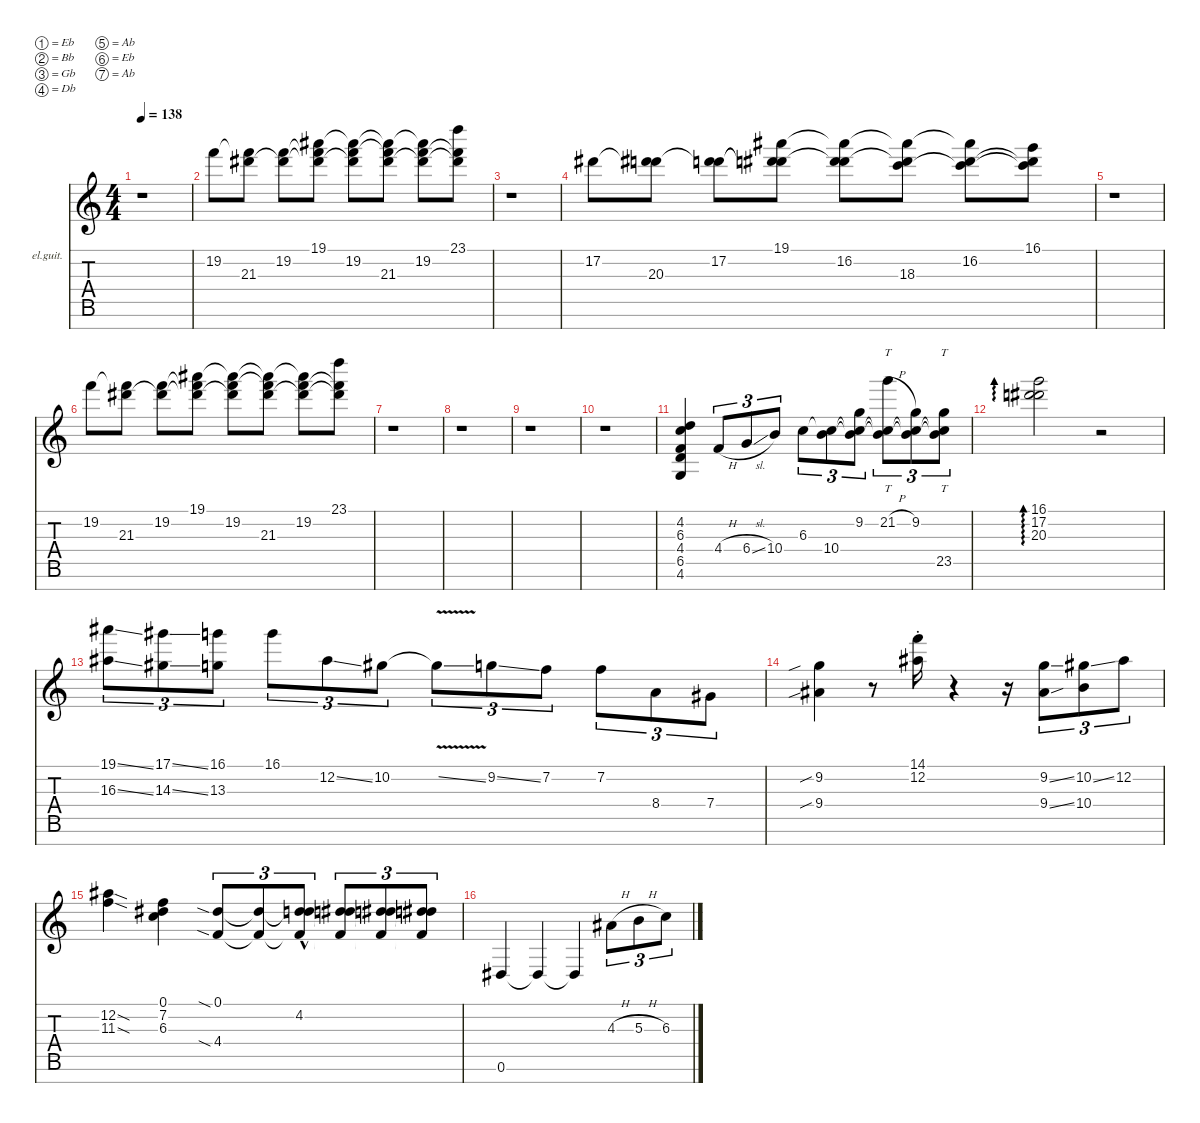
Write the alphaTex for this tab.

\defaultSystemsLayout 4
\hideDynamics
\bracketExtendMode nobrackets
\firstSystemTrackNameOrientation horizontal
\otherSystemsTrackNameOrientation horizontal
\track ("Clean Guitar" "el.guit.") {instrument electricguitarjazz}
\staff {score tabs}
\tuning (Eb4 Bb3 Gb3 Db3 Ab2 Eb2 Ab1)
\ts (4 4)
\tempo 138
\clef g2
\ks c
r.1{dy mf instrument electricguitarjazz} |
19.2.8 (21.3 19.2{t}).8 (19.2 21.3{t}).8 (19.1 21.3{t} 19.2{t}).8 (19.2 21.3{t} 19.1{t}).8 (21.3 19.2{t} 19.1{t}).8 (19.2 19.1{t} 21.3{t}).8 (23.1 21.3{t} 19.2{t}).8 |
r.1 |
17.2.8 (20.3 17.2{t}).8 (17.2 20.3{t}).8 (19.1 17.2{t} 20.3{t}).8 (16.2 19.1{t} 20.3{t}).8 (18.3 19.1{t} 16.2{t}).8 (16.2 19.1{t} 18.3{t}).8 (16.1 16.2{t} 18.3{t}).8 |
r.1 |
19.2.8 (21.3 19.2{t}).8 (19.2 21.3{t}).8 (19.1 21.3{t} 19.2{t}).8 (19.2 21.3{t} 19.1{t}).8 (21.3 19.2{t} 19.1{t}).8 (19.2 19.1{t} 21.3{t}).8 (23.1 21.3{t} 19.2{t}).8 |
r.1 |
r.1 |
r.1 |
r.1 |
(4.6 6.5 4.4 6.3 4.2).4 4.4{h}.8{tu (3 2)} 6.4{sl}.8{tu (3 2)} 10.4.8{tu (3 2)} 6.3.8{tu (3 2)} (10.4 6.3{t}).8{tu (3 2)} (9.2 6.3{t} 10.4{t}).8{tu (3 2)} (21.2{h} 6.3{t} 10.4{t}).8{tt tu (3 2)} (9.2 6.3{t} 10.4{t}).8{tu (3 2)} (23.5 6.3{t} 10.4{t}).8{tt tu (3 2)} |
(16.1 17.2 20.3).2{ad 0} r.2 |
(19.1{ss} 16.3{ss}).8{tu (3 2)} (17.1{ss} 14.3{ss}).8{tu (3 2)} (16.1 13.3).8{tu (3 2)} 16.1.8{tu (3 2)} 12.2{ss}.8{tu (3 2)} 10.2.8{tu (3 2)} 10.2{v ss t}.8{tu (3 2)} 9.2{ss}.8{tu (3 2)} 7.2.8{tu (3 2)} 7.2.8{tu (3 2)} 8.4.8{tu (3 2)} 7.4.8{tu (3 2)} |
(9.2{sib} 9.4{sib}).4 r.8 (14.1{st} 12.2).16 r.4 r.16 (9.2{ss} 9.4{ss}).8{tu (3 2)} (10.2{ss} 10.4).8{tu (3 2)} 12.2.8{tu (3 2)} |
(12.2{sod} 11.3{sod}).4 (7.2 6.3 0.1).4 (4.4{sia} 0.1{sia}).8{tu (3 2)} (0.1{t} 4.4{t}).8{tu (3 2)} (0.1{t} 4.2{hac} 4.4{t}).8{tu (3 2)} (0.1{t} 4.2{t} 4.4{t}).8{tu (3 2)} (0.1{t} 4.2{t} 4.4{t}).8{tu (3 2)} (0.1{t} 4.2{t} 4.4{t}).8{tu (3 2)} |
0.6.4 0.6{t}.4 0.6{t}.4 4.3{h}.8{tu (3 2)} 5.3{h}.8{tu (3 2)} 6.3.8{tu (3 2)}
